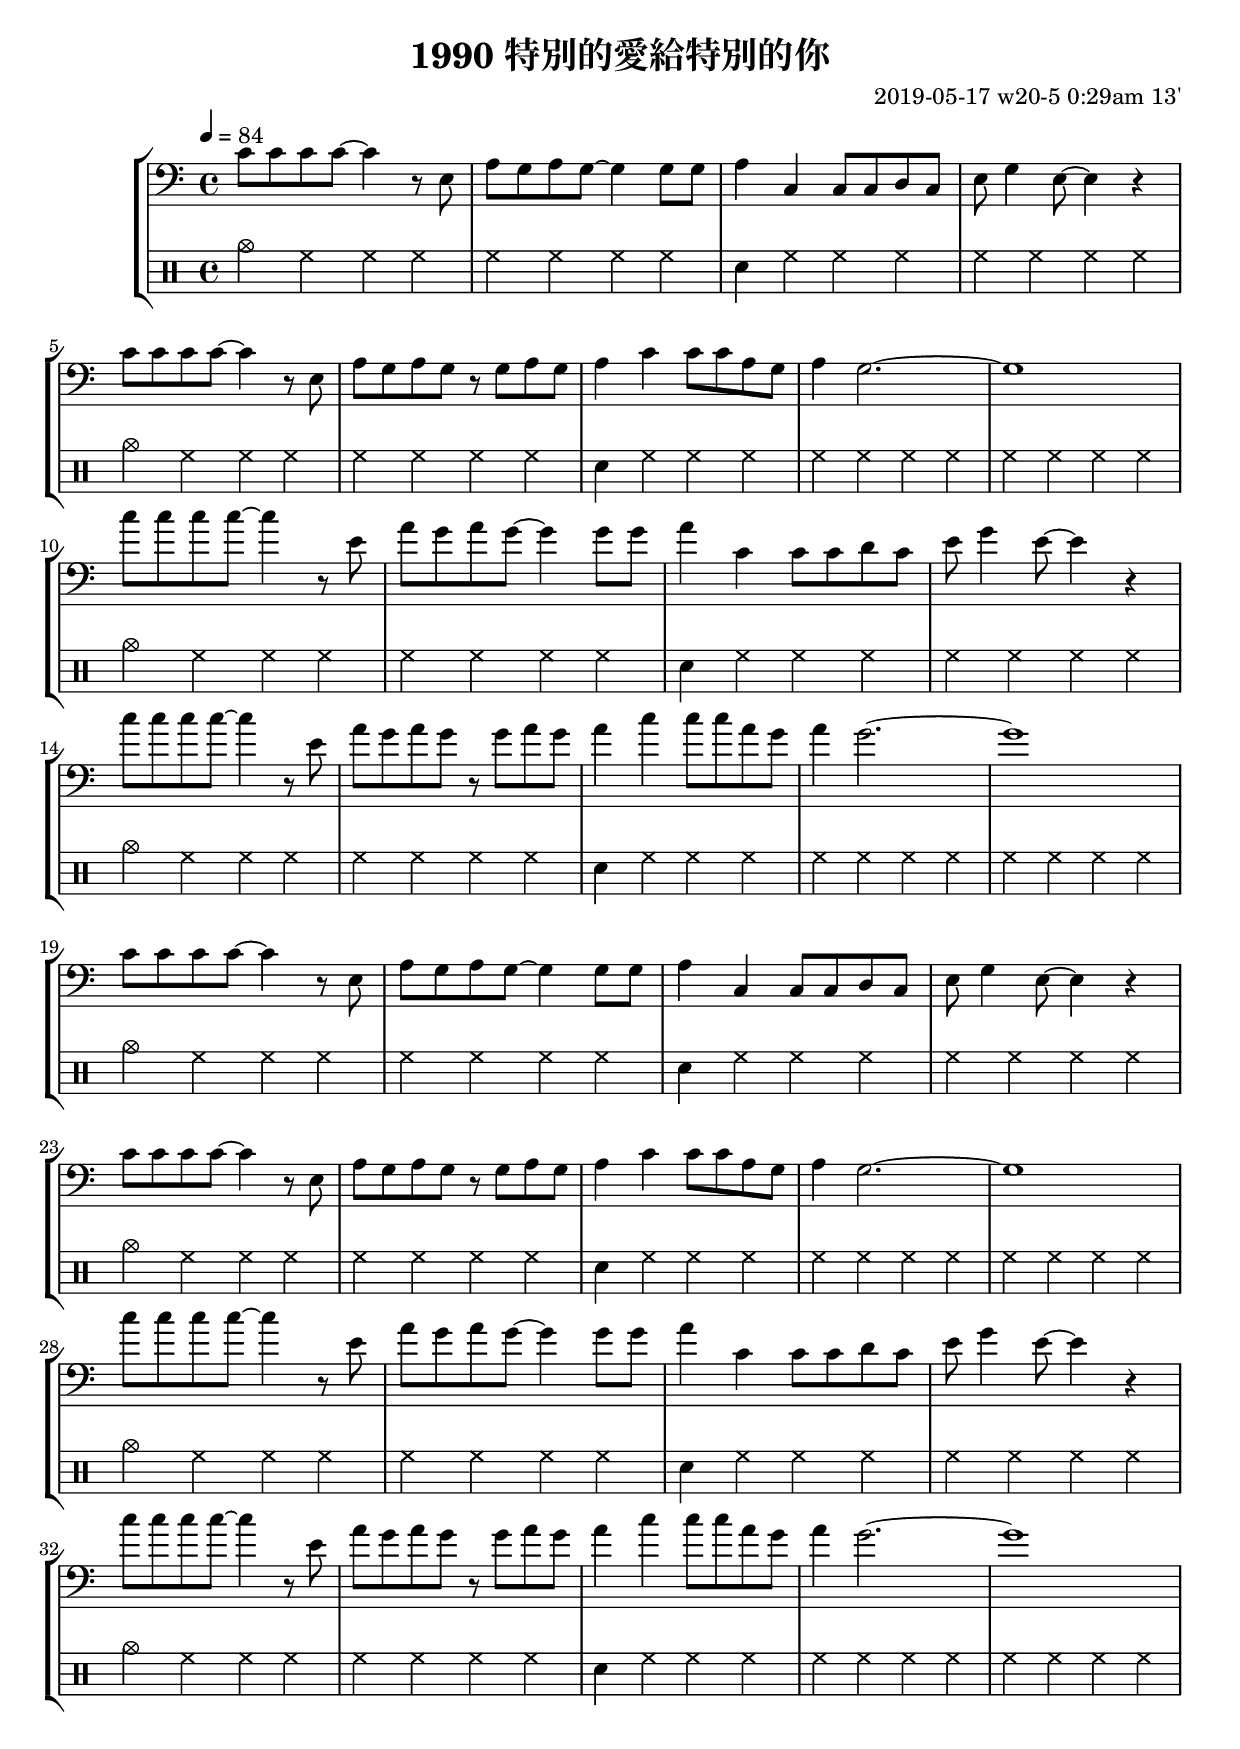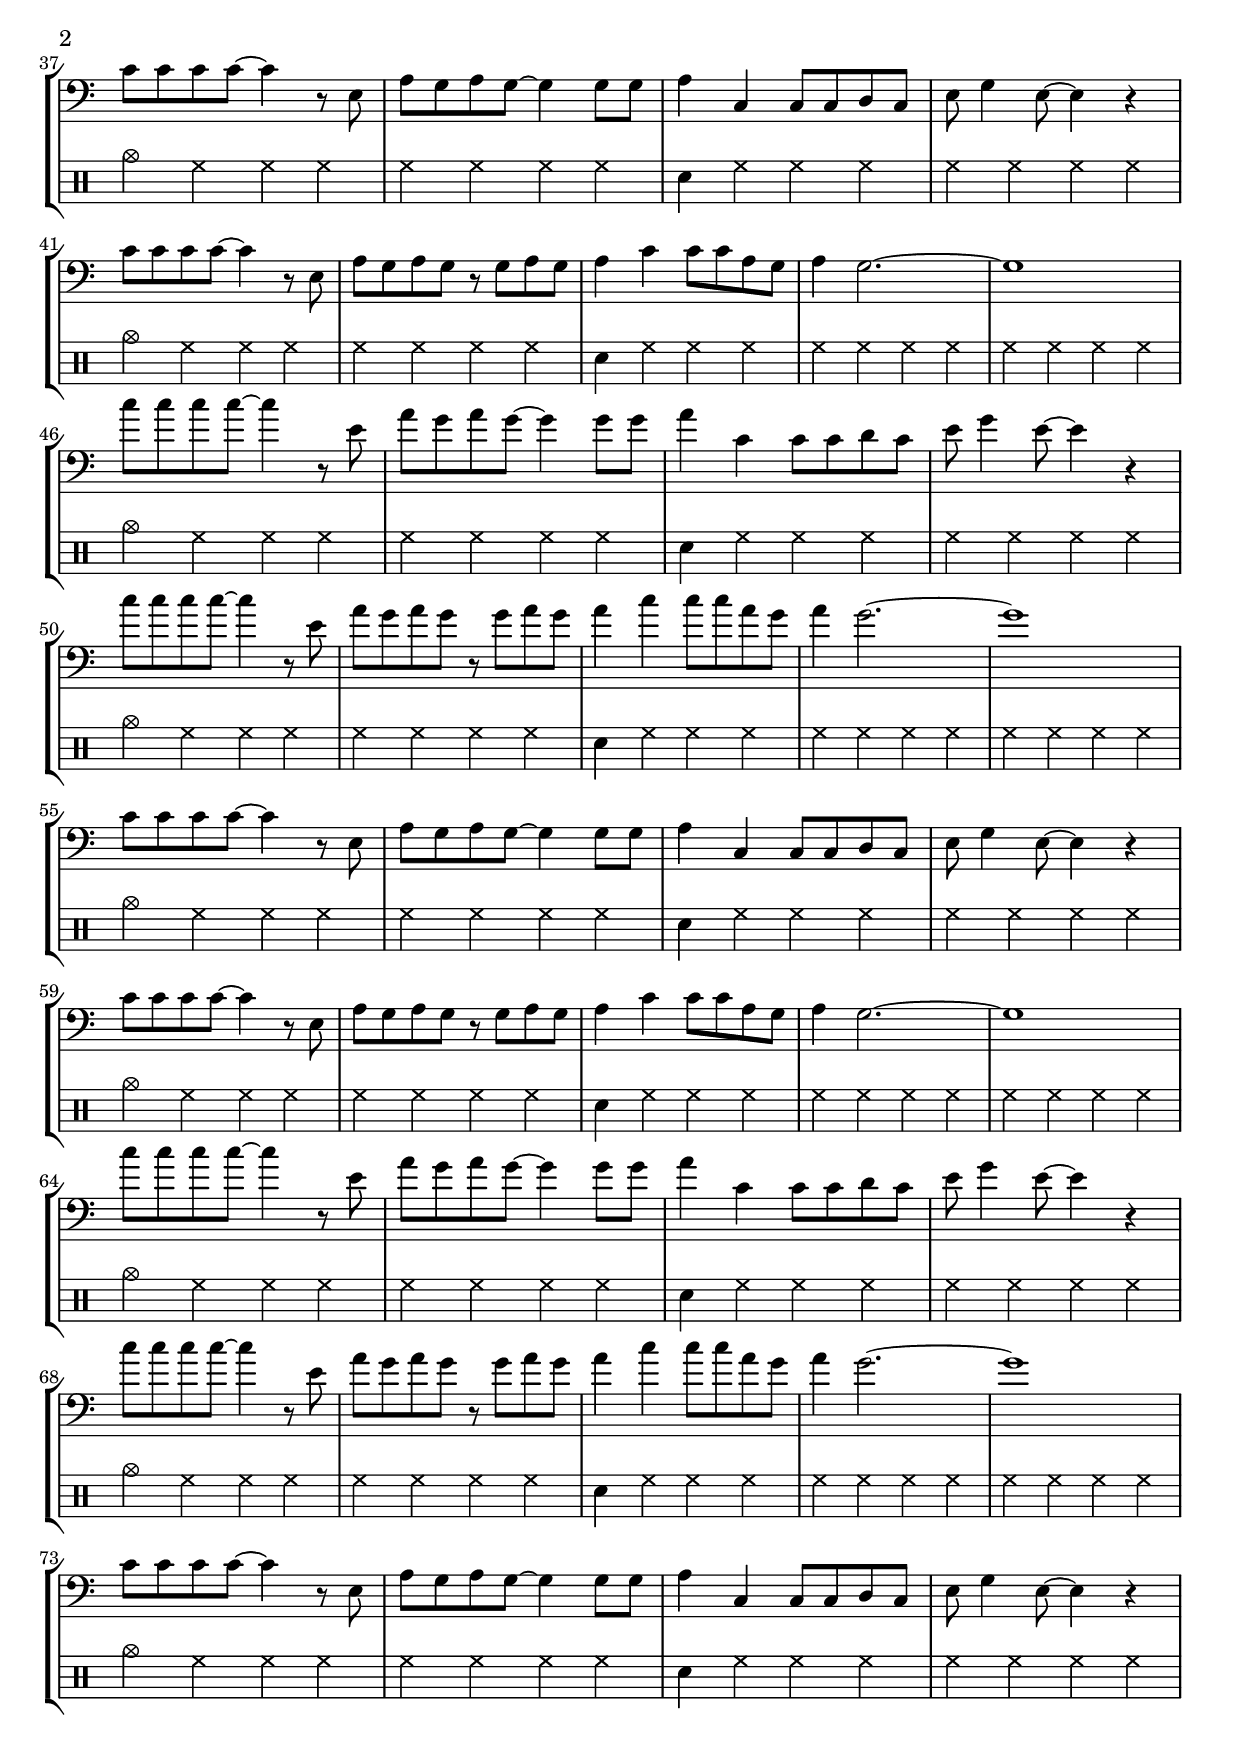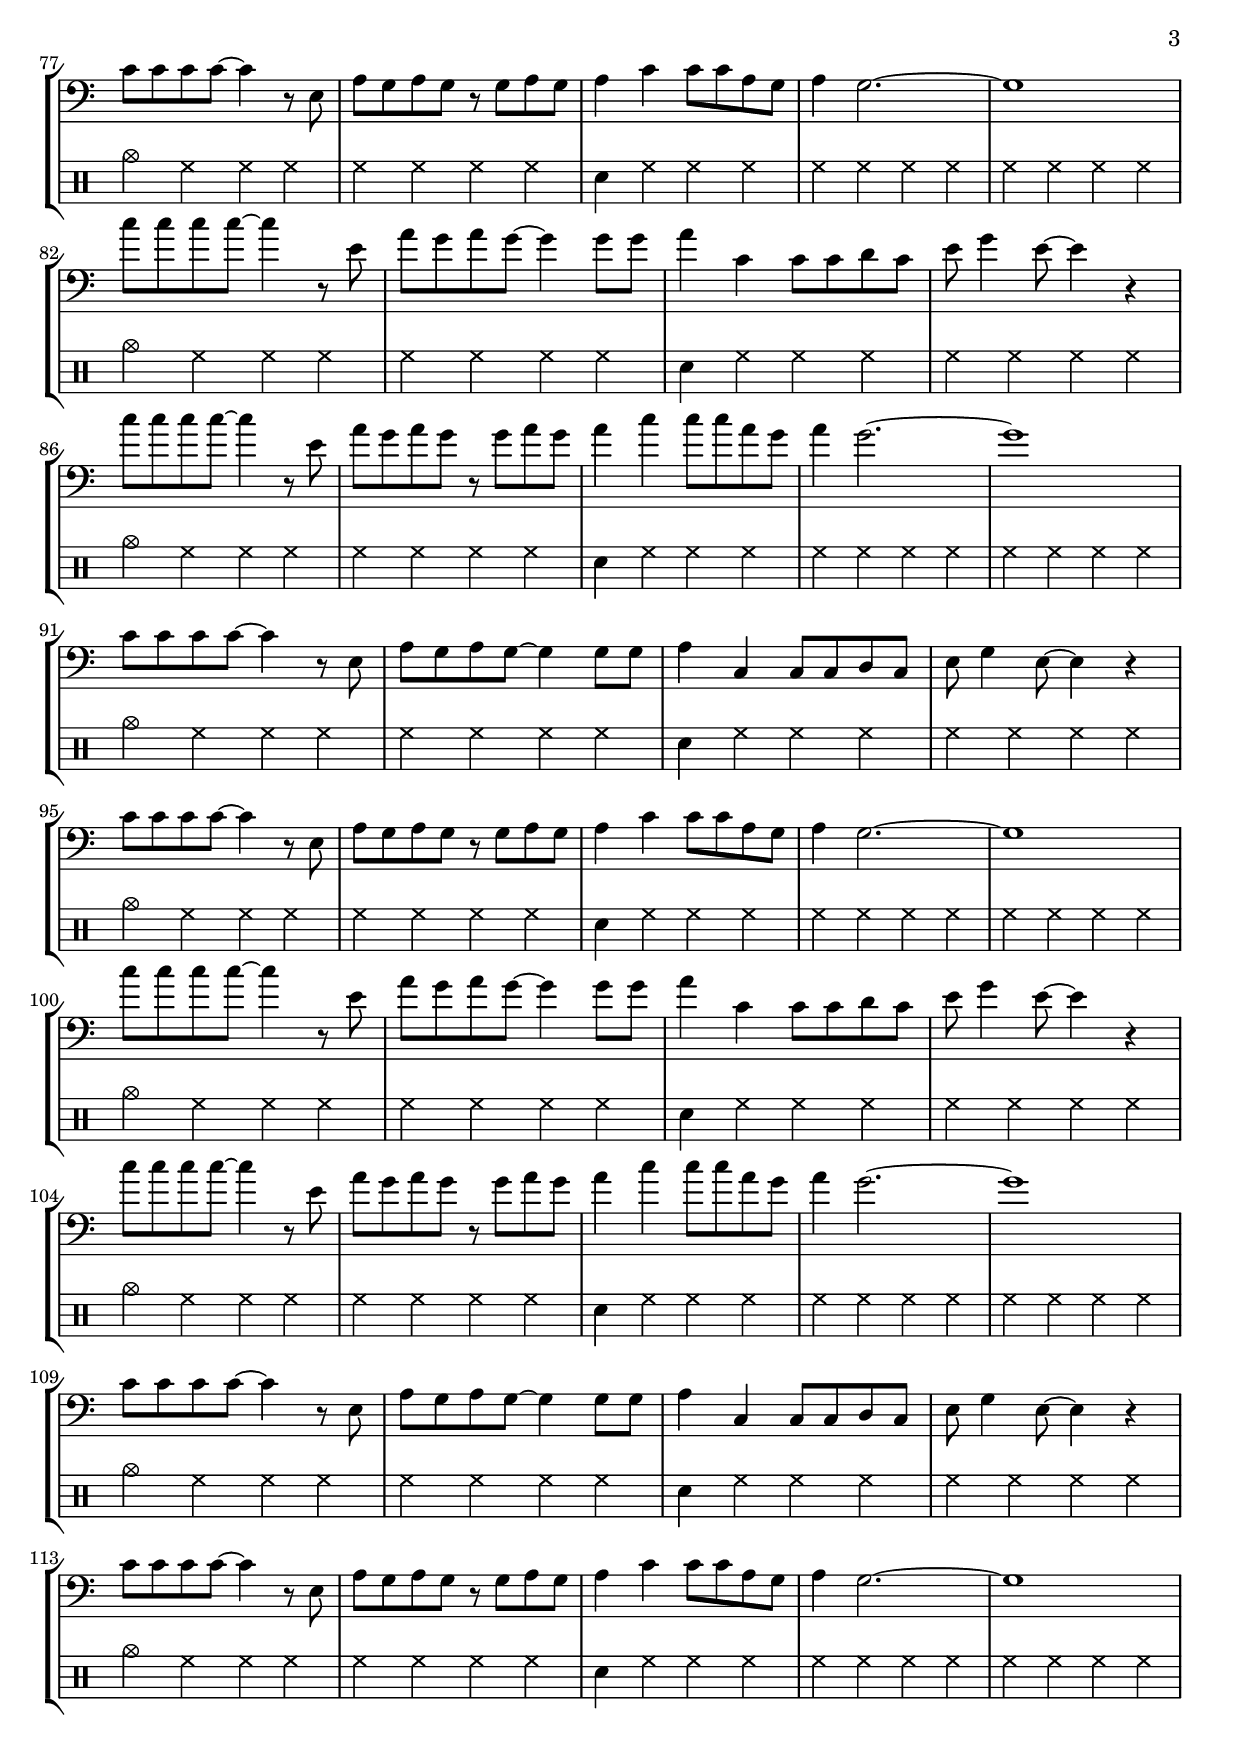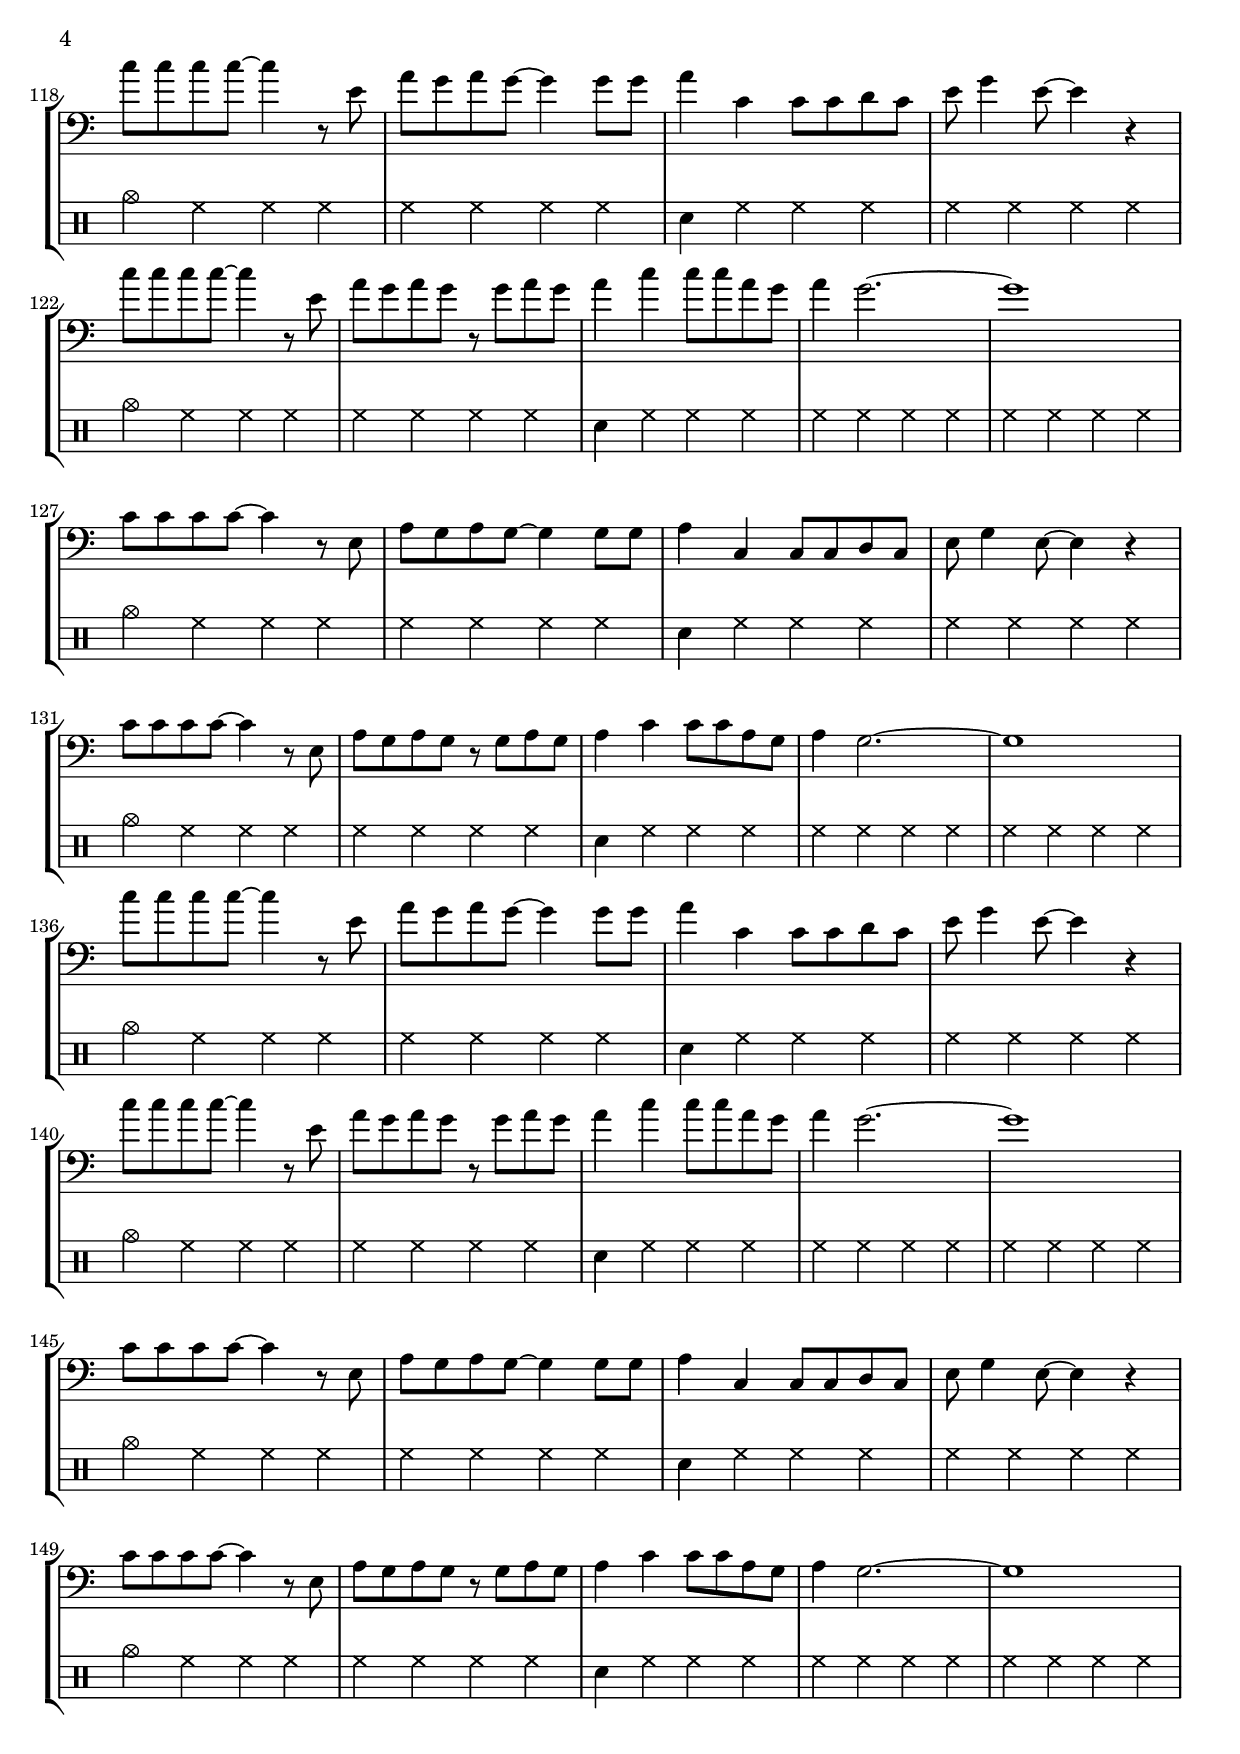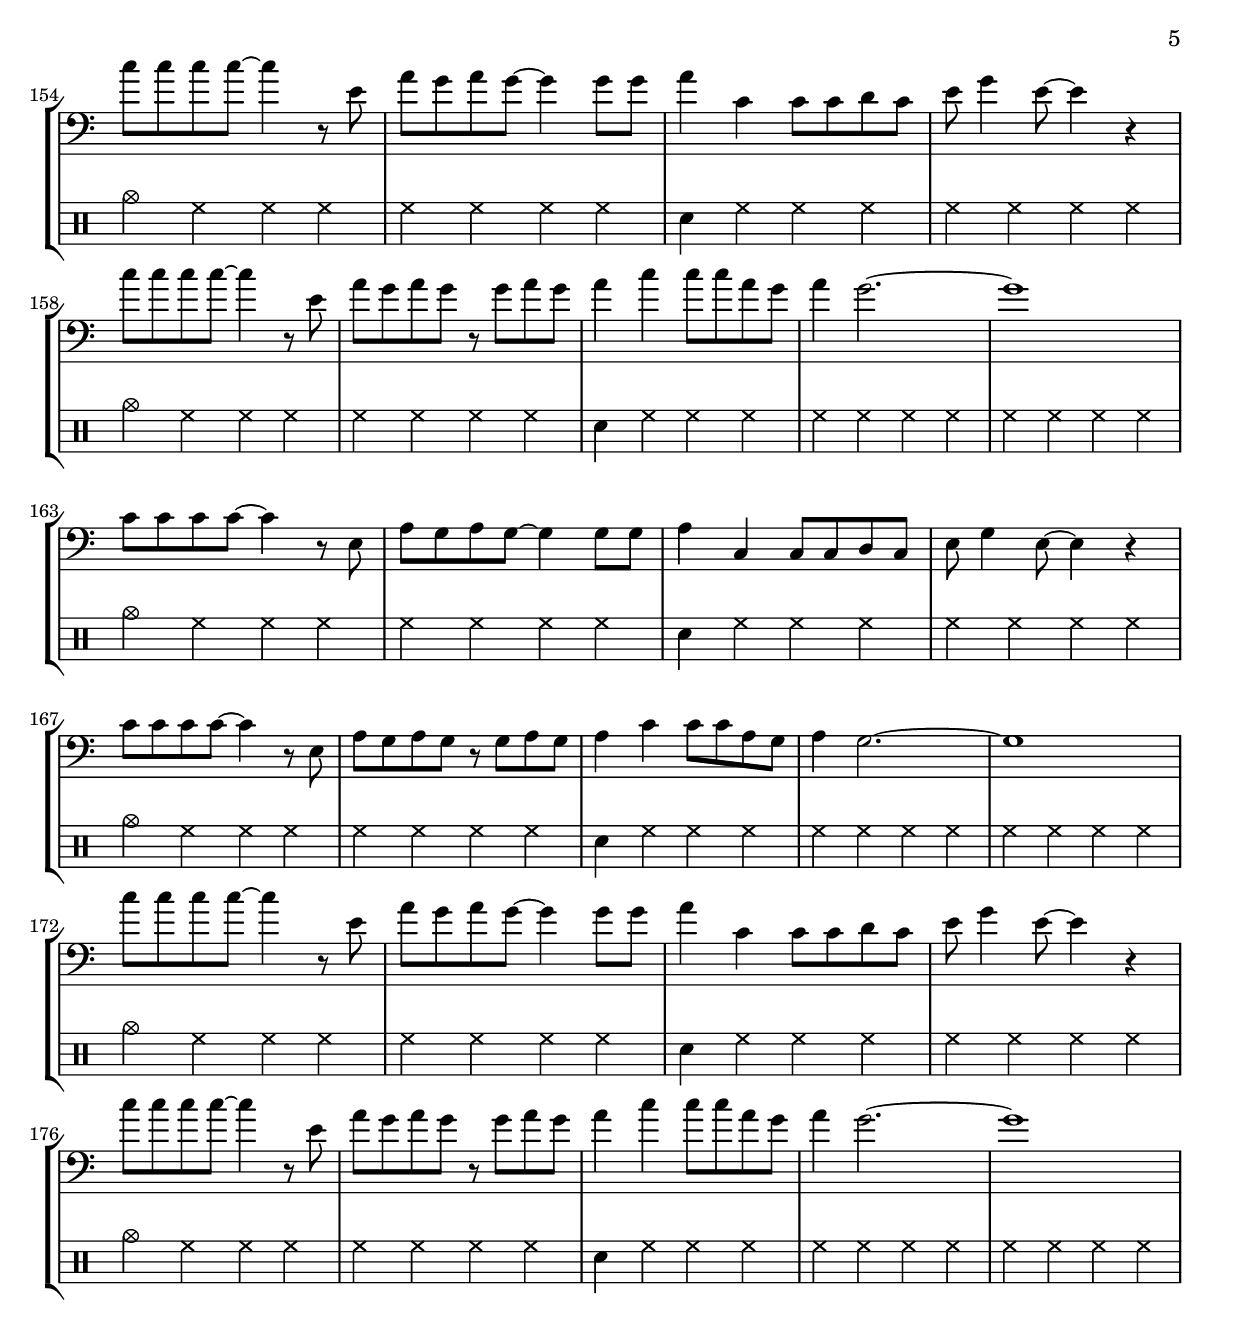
\header {
  title = "1990 特別的愛給特別的你"
  composer = "2019-05-17 w20-5 0:29am 13'"
}
\language english

%2019/08/14 w33/3 3:45am
metronome = \drummode{
 crashcymbal hh hh hh |
 hh hh hh hh |
 sn hh hh hh |
 hh hh hh hh |
 crashcymbal hh hh hh |
 hh hh hh hh |
 sn hh hh hh |
 hh hh hh hh |
 hh hh hh hh |

 crashcymbal hh hh hh |
 hh hh hh hh |
 sn hh hh hh |
 hh hh hh hh |
 crashcymbal hh hh hh |
 hh hh hh hh |
 sn hh hh hh |
 hh hh hh hh |
 hh hh hh hh |
}

repeatTimes = 10
%60s/84 beats * 9 bars*4 beats per bar*10 times = 0.7 * 360

\score {
  \new StaffGroup <<



  \transpose c c,{ %as

  
  \relative c' {
    \key c \major
    \clef bass
    \tempo 4=84
    
    
    \repeat unfold \repeatTimes {
    c'8 c c c ~ c4 r8 e,|
    a g a g~ g4 
    
    g8 g |
    a4 c, c8 c d c|
    e g4 e8~ e4 r | \break

    c'8 c c c ~ c4 r8 e,| 
    a g a g r g a g
    a4 c c8 c a g
    a4 g2.~ | g1 | \break

    c'8 c c c ~ c4 r8 e,|
    a g a g~ g4 
    g8 g |
    a4 c, c8 c d c
    e g4 e8~ e4 r | \break

    c'8 c c c ~ c4 r8 e,| 
    a g a g r g a g
    a4 c c8 c a g
    a4 g2.~ | g1 | \break
    }


    }



  }

  \drums {\repeat unfold \repeatTimes \metronome
  }
  >>

  \layout {}
  \midi {}
}